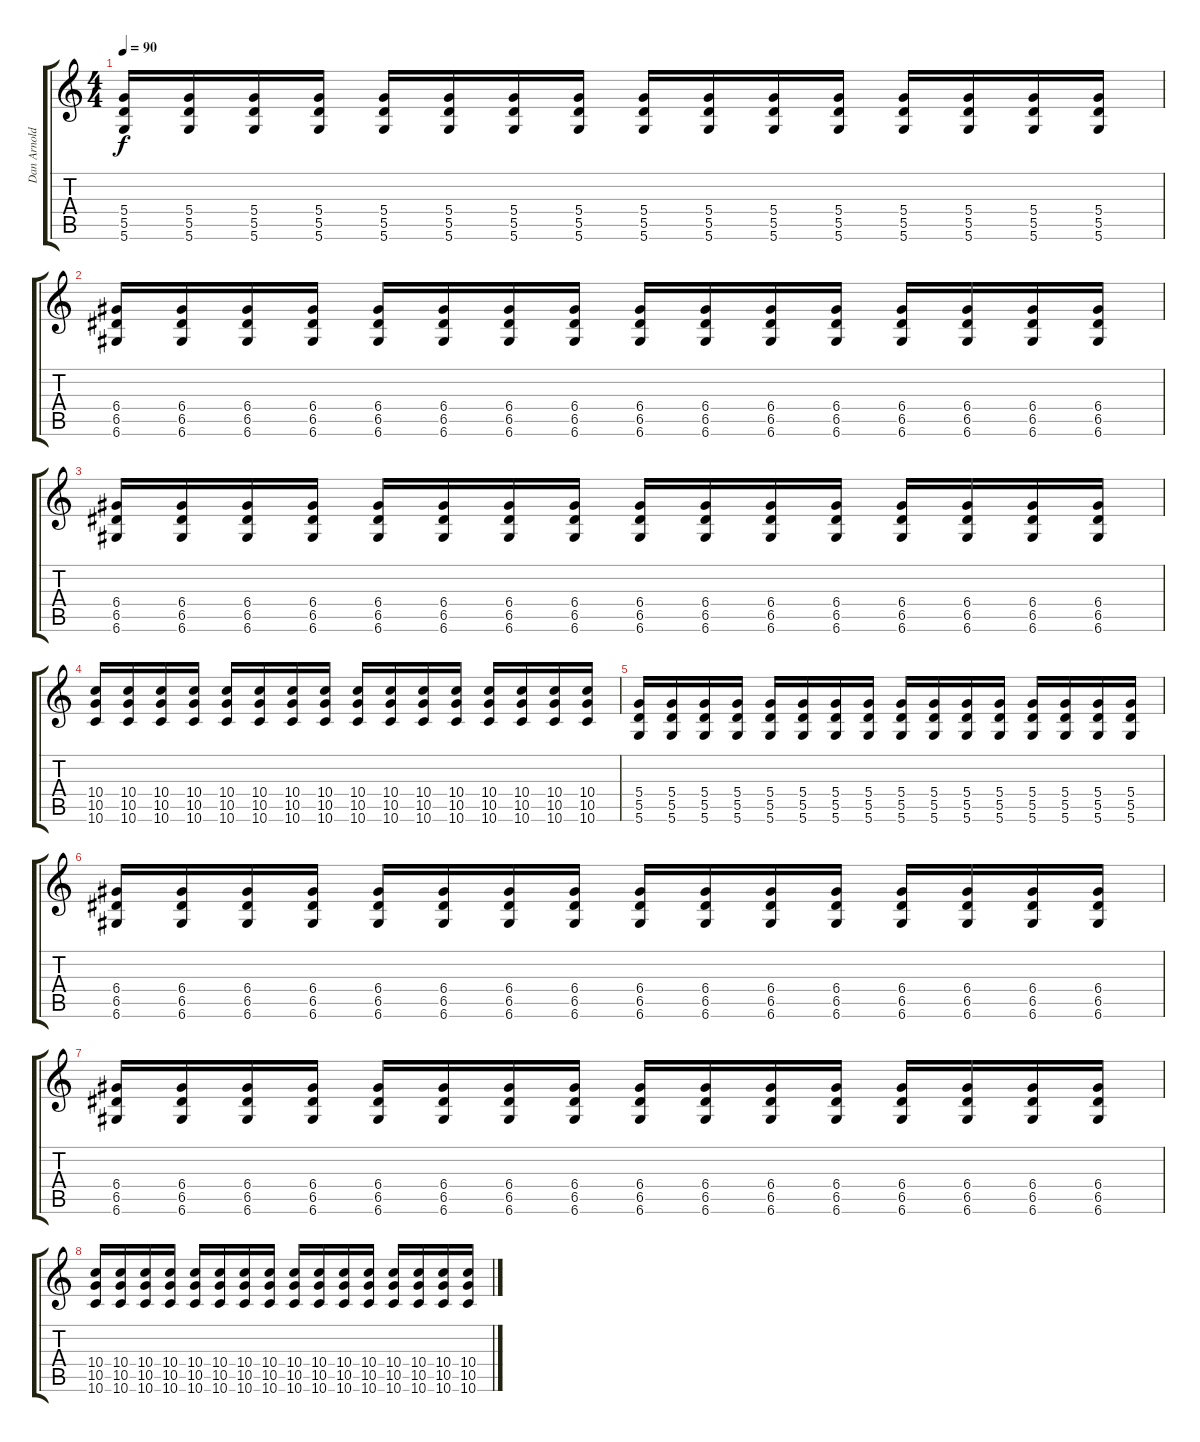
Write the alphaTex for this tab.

\track ("Dan Arnold" "Dan Arnold") {instrument overdrivenguitar}
\staff {score tabs}
\tuning (E4 B3 G3 D3 A2 D2) {hide}
\ts (4 4)
\tempo 90
\clef g2
\ks c
(5.4 5.5 5.6).16{dy f} (5.4 5.5 5.6).16 (5.4 5.5 5.6).16 (5.4 5.5 5.6).16 (5.4 5.5 5.6).16 (5.4 5.5 5.6).16 (5.4 5.5 5.6).16 (5.4 5.5 5.6).16 (5.4 5.5 5.6).16 (5.4 5.5 5.6).16 (5.4 5.5 5.6).16 (5.4 5.5 5.6).16 (5.4 5.5 5.6).16 (5.4 5.5 5.6).16 (5.4 5.5 5.6).16 (5.4 5.5 5.6).16 |
(6.4 6.5 6.6).16 (6.4 6.5 6.6).16 (6.4 6.5 6.6).16 (6.4 6.5 6.6).16 (6.4 6.5 6.6).16 (6.4 6.5 6.6).16 (6.4 6.5 6.6).16 (6.4 6.5 6.6).16 (6.4 6.5 6.6).16 (6.4 6.5 6.6).16 (6.4 6.5 6.6).16 (6.4 6.5 6.6).16 (6.4 6.5 6.6).16 (6.4 6.5 6.6).16 (6.4 6.5 6.6).16 (6.4 6.5 6.6).16 |
(6.4 6.5 6.6).16 (6.4 6.5 6.6).16 (6.4 6.5 6.6).16 (6.4 6.5 6.6).16 (6.4 6.5 6.6).16 (6.4 6.5 6.6).16 (6.4 6.5 6.6).16 (6.4 6.5 6.6).16 (6.4 6.5 6.6).16 (6.4 6.5 6.6).16 (6.4 6.5 6.6).16 (6.4 6.5 6.6).16 (6.4 6.5 6.6).16 (6.4 6.5 6.6).16 (6.4 6.5 6.6).16 (6.4 6.5 6.6).16 |
(10.4 10.5 10.6).16 (10.4 10.5 10.6).16 (10.4 10.5 10.6).16 (10.4 10.5 10.6).16 (10.4 10.5 10.6).16 (10.4 10.5 10.6).16 (10.4 10.5 10.6).16 (10.4 10.5 10.6).16 (10.4 10.5 10.6).16 (10.4 10.5 10.6).16 (10.4 10.5 10.6).16 (10.4 10.5 10.6).16 (10.4 10.5 10.6).16 (10.4 10.5 10.6).16 (10.4 10.5 10.6).16 (10.4 10.5 10.6).16 |
(5.4 5.5 5.6).16 (5.4 5.5 5.6).16 (5.4 5.5 5.6).16 (5.4 5.5 5.6).16 (5.4 5.5 5.6).16 (5.4 5.5 5.6).16 (5.4 5.5 5.6).16 (5.4 5.5 5.6).16 (5.4 5.5 5.6).16 (5.4 5.5 5.6).16 (5.4 5.5 5.6).16 (5.4 5.5 5.6).16 (5.4 5.5 5.6).16 (5.4 5.5 5.6).16 (5.4 5.5 5.6).16 (5.4 5.5 5.6).16 |
(6.4 6.5 6.6).16 (6.4 6.5 6.6).16 (6.4 6.5 6.6).16 (6.4 6.5 6.6).16 (6.4 6.5 6.6).16 (6.4 6.5 6.6).16 (6.4 6.5 6.6).16 (6.4 6.5 6.6).16 (6.4 6.5 6.6).16 (6.4 6.5 6.6).16 (6.4 6.5 6.6).16 (6.4 6.5 6.6).16 (6.4 6.5 6.6).16 (6.4 6.5 6.6).16 (6.4 6.5 6.6).16 (6.4 6.5 6.6).16 |
(6.4 6.5 6.6).16 (6.4 6.5 6.6).16 (6.4 6.5 6.6).16 (6.4 6.5 6.6).16 (6.4 6.5 6.6).16 (6.4 6.5 6.6).16 (6.4 6.5 6.6).16 (6.4 6.5 6.6).16 (6.4 6.5 6.6).16 (6.4 6.5 6.6).16 (6.4 6.5 6.6).16 (6.4 6.5 6.6).16 (6.4 6.5 6.6).16 (6.4 6.5 6.6).16 (6.4 6.5 6.6).16 (6.4 6.5 6.6).16 |
(10.4 10.5 10.6).16 (10.4 10.5 10.6).16 (10.4 10.5 10.6).16 (10.4 10.5 10.6).16 (10.4 10.5 10.6).16 (10.4 10.5 10.6).16 (10.4 10.5 10.6).16 (10.4 10.5 10.6).16 (10.4 10.5 10.6).16 (10.4 10.5 10.6).16 (10.4 10.5 10.6).16 (10.4 10.5 10.6).16 (10.4 10.5 10.6).16 (10.4 10.5 10.6).16 (10.4 10.5 10.6).16 (10.4 10.5 10.6).16
